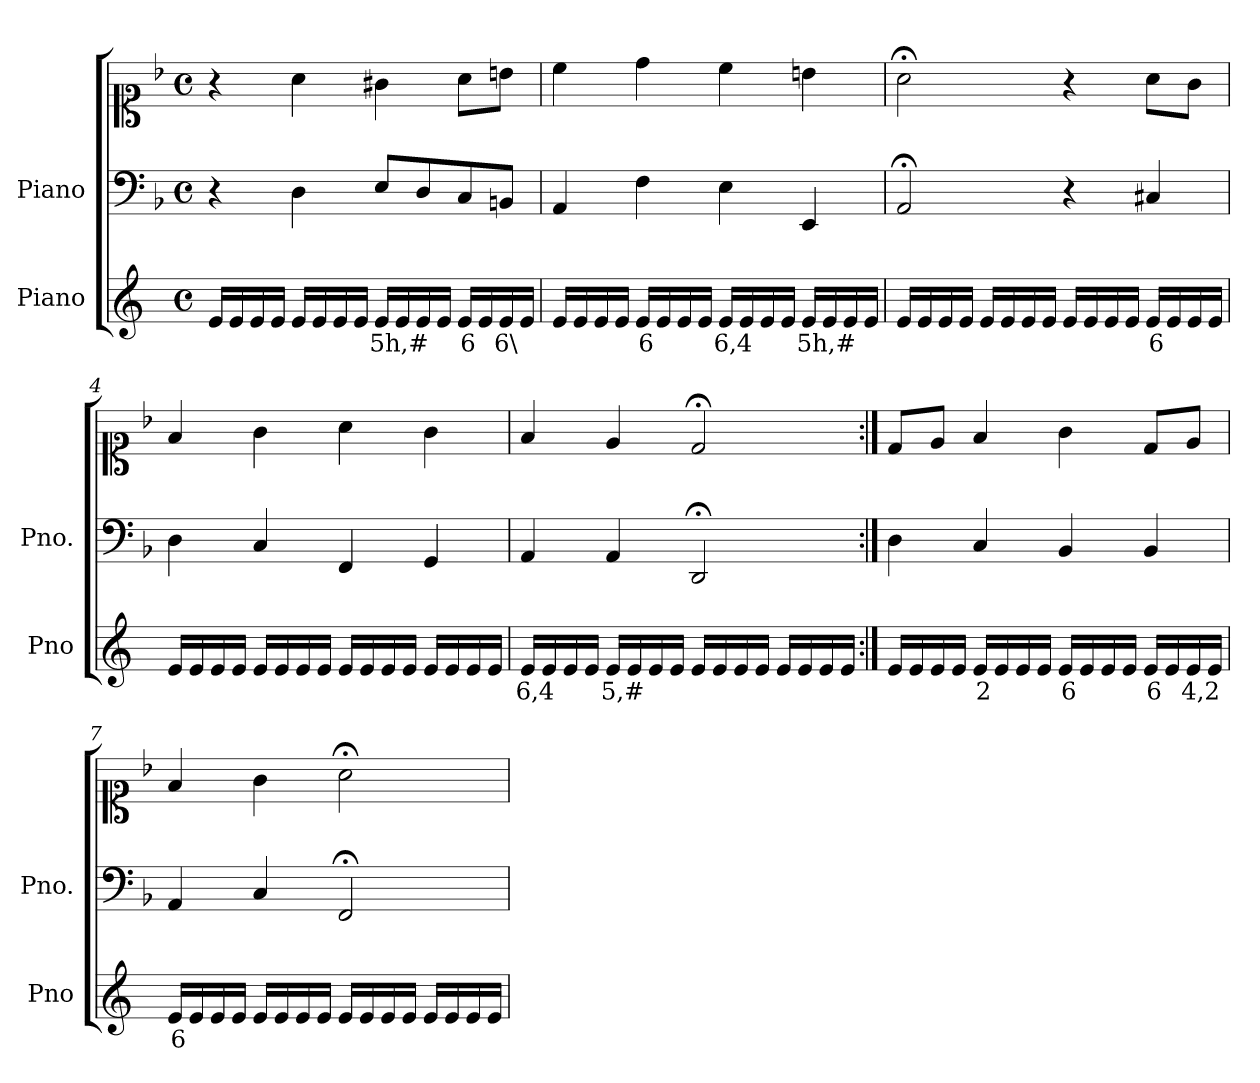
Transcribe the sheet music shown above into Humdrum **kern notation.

**kern	**text	**kern	**kern
*part2	*part2	*part1	*part1
*staff3	*staff3	*staff2	*staff1
*I"Piano	*	*I"Piano	*
*I'Pno	*	*I'Pno.	*
*clefG2	*	*clefF4	*clefC1
*k[]	*	*k[b-]	*k[b-]
*M4/4	*	*M4/4	*M4/4
*met(c)	*	*met(c)	*met(c)
=1	=1	=1	=1
16e/LL	.	4r	4r
16e/	.	.	.
16e/	.	.	.
16e/JJ	.	.	.
16e/LL	.	4D\	4a\
16e/	.	.	.
16e/	.	.	.
16e/JJ	.	.	.
!	!LO:LY:b	!	!
16e/LL	5h,#	8E/L	4g#X\
16e/	.	.	.
!	!LO:LY:b	!	!
16e/	_	8D/	.
16e/JJ	.	.	.
!	!LO:LY:b	!	!
16e/LL	6	8C/	8a\L
16e/	.	.	.
!	!LO:LY:b	!	!
16e/	6\	8BBn/J	8bn\J
16e/JJ	.	.	.
=2	=2	=2	=2
16e/LL	.	4AA/	4cc\
16e/	.	.	.
16e/	.	.	.
16e/JJ	.	.	.
!	!LO:LY:b	!	!
16e/LL	6	4F\	4dd\
16e/	.	.	.
16e/	.	.	.
16e/JJ	.	.	.
!	!LO:LY:b	!	!
16e/LL	6,4	4E\	4cc\
16e/	.	.	.
16e/	.	.	.
16e/JJ	.	.	.
!	!LO:LY:b	!	!
16e/LL	5h,#	4EE/	4bn\
16e/	.	.	.
16e/	.	.	.
16e/JJ	.	.	.
=3	=3	=3	=3
16e/LL	.	2AA;</	2a;<\
16e/	.	.	.
16e/	.	.	.
16e/JJ	.	.	.
16e/LL	.	.	.
16e/	.	.	.
16e/	.	.	.
16e/JJ	.	.	.
16e/LL	.	4r	4r
16e/	.	.	.
16e/	.	.	.
16e/JJ	.	.	.
!	!LO:LY:b	!	!
16e/LL	6	4C#X/	8a\L
16e/	.	.	.
16e/	.	.	8g\J
16e/JJ	.	.	.
=4	=4	=4	=4
16e/LL	.	4D\	4f/
16e/	.	.	.
16e/	.	.	.
16e/JJ	.	.	.
16e/LL	.	4C/	4g\
16e/	.	.	.
16e/	.	.	.
16e/JJ	.	.	.
16e/LL	.	4FF/	4a\
16e/	.	.	.
16e/	.	.	.
16e/JJ	.	.	.
16e/LL	.	4GG/	4g\
16e/	.	.	.
16e/	.	.	.
16e/JJ	.	.	.
=5	=5	=5	=5
!	!LO:LY:b	!	!
16e/LL	6,4	4AA/	4f/
16e/	.	.	.
16e/	.	.	.
16e/JJ	.	.	.
!	!LO:LY:b	!	!
16e/LL	5,#	4AA/	4e/
16e/	.	.	.
16e/	.	.	.
16e/JJ	.	.	.
16e/LL	.	2DD;</	2d;</
16e/	.	.	.
16e/	.	.	.
16e/JJ	.	.	.
16e/LL	.	.	.
16e/	.	.	.
16e/	.	.	.
16e/JJ	.	.	.
=6:|!	=6:|!	=6:|!	=6:|!
16e/LL	.	4D\	8d/L
16e/	.	.	.
16e/	.	.	8e/J
16e/JJ	.	.	.
!	!LO:LY:b	!	!
16e/LL	2	4C/	4f/
16e/	.	.	.
16e/	.	.	.
16e/JJ	.	.	.
!	!LO:LY:b	!	!
16e/LL	6	4BB-/	4g\
16e/	.	.	.
16e/	.	.	.
16e/JJ	.	.	.
!	!LO:LY:b	!	!
16e/LL	6	4BB-/	8d/L
16e/	.	.	.
!	!LO:LY:b	!	!
16e/	4,2	.	8e/J
16e/JJ	.	.	.
=7	=7	=7	=7
!	!LO:LY:b	!	!
16e/LL	6	4AA/	4f/
16e/	.	.	.
16e/	.	.	.
16e/JJ	.	.	.
16e/LL	.	4C/	4g\
16e/	.	.	.
16e/	.	.	.
16e/JJ	.	.	.
16e/LL	.	2FF;</	2a;<\
16e/	.	.	.
16e/	.	.	.
16e/JJ	.	.	.
16e/LL	.	.	.
16e/	.	.	.
16e/	.	.	.
16e/JJ	.	.	.
=	=	=	=
*-	*-	*-	*-
